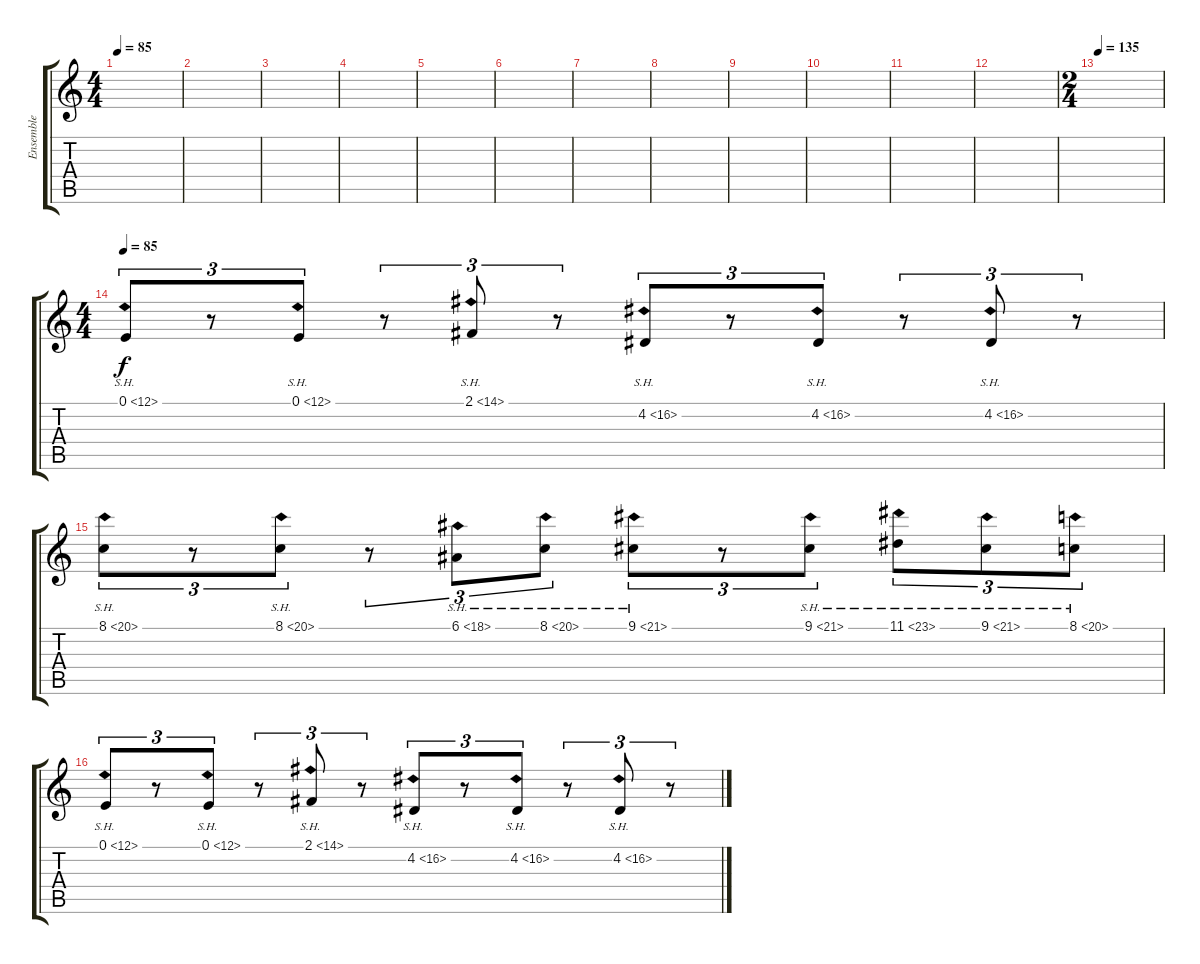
\track ("Ensemble" "Ensemble") {instrument stringensemble1}
\staff {score tabs}
\tuning (E4 B3 G3 D3 A2 E2) {hide}
\ts (4 4)
\tempo 85
\clef g2
\ks c
|
|
|
|
|
|
|
|
|
|
|
|
\ts (2 4)
\tempo 135
|
\ts (4 4)
\tempo 85
0.1{sh 12}.8{tu (3 2)} r.8{tu (3 2)} 0.1{sh 12}.8{tu (3 2)} r.8{tu (3 2)} 2.1{sh 12}.8{tu (3 2)} r.8{tu (3 2)} 4.2{sh 12}.8{tu (3 2)} r.8{tu (3 2)} 4.2{sh 12}.8{tu (3 2)} r.8{tu (3 2)} 4.2{sh 12}.8{tu (3 2)} r.8{tu (3 2)} |
8.1{sh 12}.8{tu (3 2)} r.8{tu (3 2)} 8.1{sh 12}.8{tu (3 2)} r.8{tu (3 2)} 6.1{sh 12}.8{tu (3 2)} 8.1{sh 12}.8{tu (3 2)} 9.1{sh 12}.8{tu (3 2)} r.8{tu (3 2)} 9.1{sh 12}.8{tu (3 2)} 11.1{sh 12}.8{tu (3 2)} 9.1{sh 12}.8{tu (3 2)} 8.1{sh 12}.8{tu (3 2)} |
0.1{sh 12}.8{tu (3 2)} r.8{tu (3 2)} 0.1{sh 12}.8{tu (3 2)} r.8{tu (3 2)} 2.1{sh 12}.8{tu (3 2)} r.8{tu (3 2)} 4.2{sh 12}.8{tu (3 2)} r.8{tu (3 2)} 4.2{sh 12}.8{tu (3 2)} r.8{tu (3 2)} 4.2{sh 12}.8{tu (3 2)} r.8{tu (3 2)}
